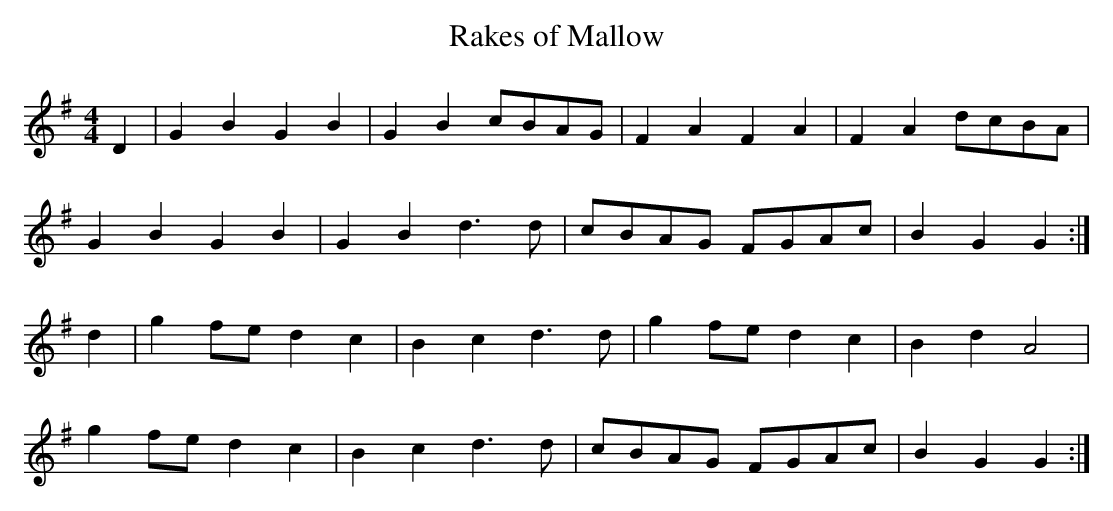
X:1
T:Rakes of Mallow
M:4/4
L:1/8
K:G
D2|G2B2G2B2|G2B2cBAG|F2A2F2A2|F2A2dcBA|
G2B2G2B2|G2B2d3d|cBAG FGAc|B2G2G2:|
d2|g2fe d2c2|B2c2d3d|g2fe d2c2|B2d2A4|
g2fe d2c2|B2c2d3d|cBAG FGAc|B2G2G2:|
